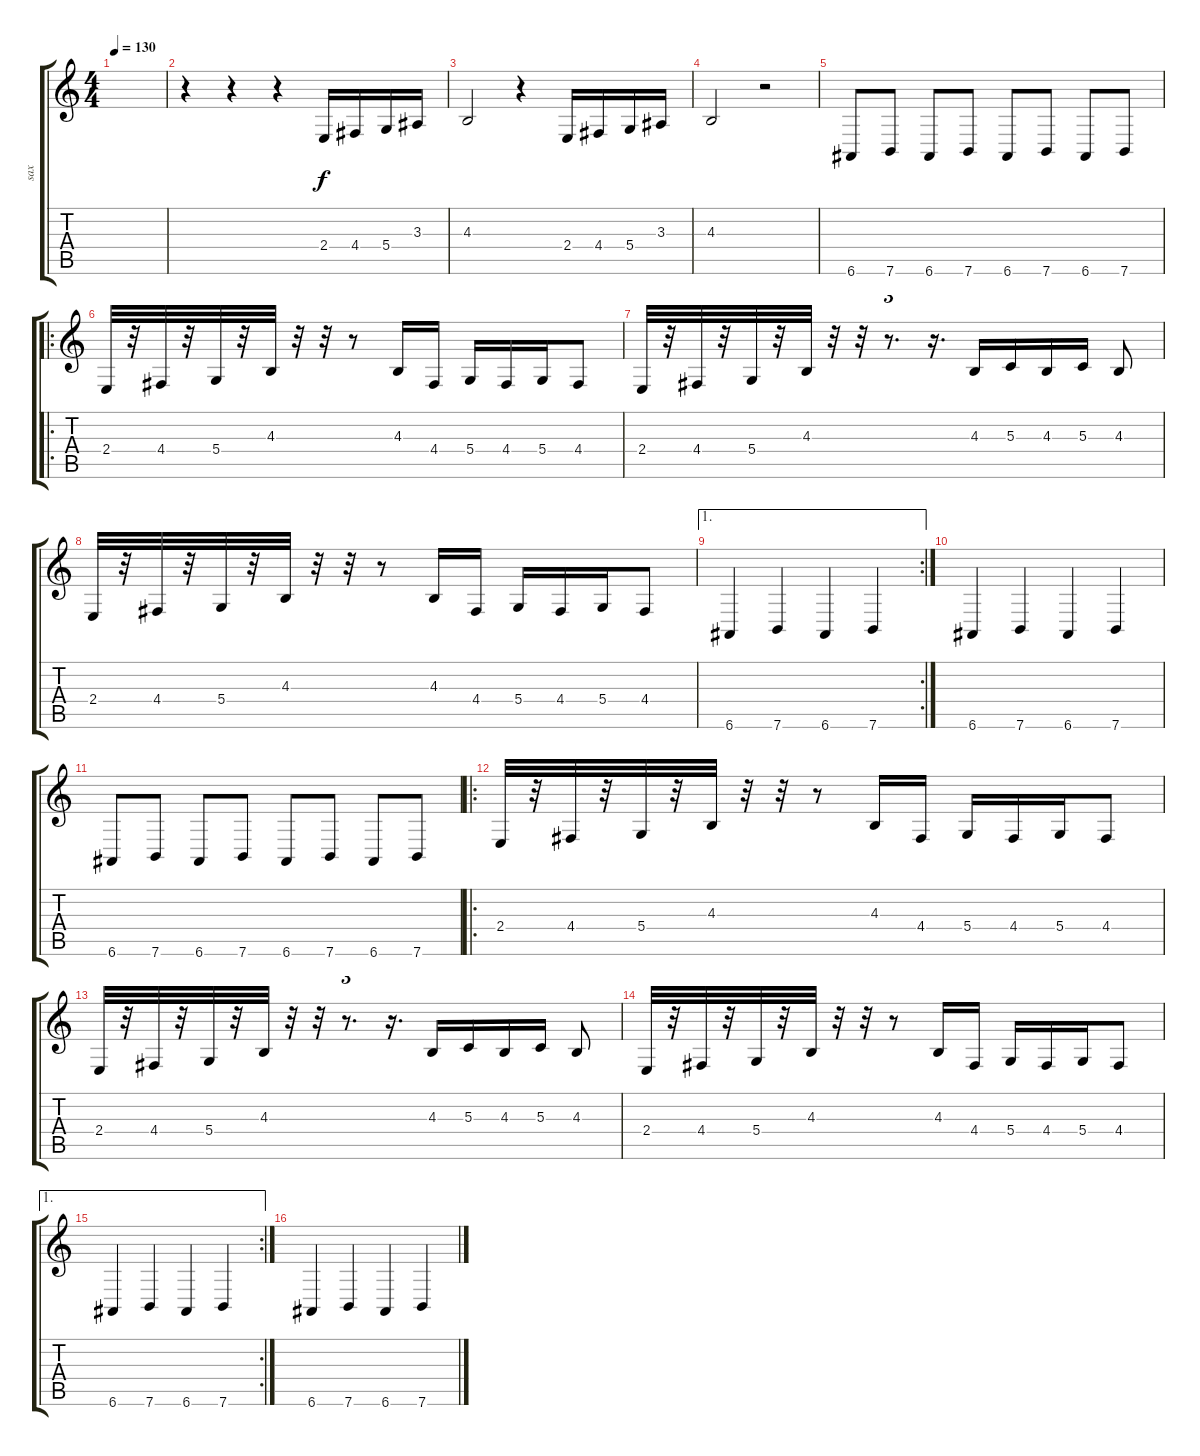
\track ("sax" "sax") {instrument tenorsax}
\staff {score tabs}
\tuning (E4 B3 G3 D3 A2 E2) {hide}
\ts (4 4)
\tempo 130
\clef g2
\ks c
|
r.4 r.4 r.4 2.4.16 4.4.16 5.4.16 3.3.16 |
4.3.2 r.4 2.4.16 4.4.16 5.4.16 3.3.16 |
4.3.2 r.2 |
6.6.8 7.6.8 6.6.8 7.6.8 6.6.8 7.6.8 6.6.8 7.6.8 |
\ro
2.4.32 r.32 4.4.32 r.32 5.4.32 r.32 4.3.32 r.32 r.32 r.8 4.3.16 4.4.16 5.4.16 4.4.16 5.4.16 4.4.8 |
2.4.32 r.32 4.4.32 r.32 5.4.32 r.32 4.3.32 r.32 r.32 r.8{d tu (3 2)} r.16{d} 4.3.16 5.3.16 4.3.16 5.3.16 4.3.8 |
2.4.32 r.32 4.4.32 r.32 5.4.32 r.32 4.3.32 r.32 r.32 r.8 4.3.16 4.4.16 5.4.16 4.4.16 5.4.16 4.4.8 |
\ae 1
\rc 2
6.6.4 7.6.4 6.6.4 7.6.4 |
6.6.4 7.6.4 6.6.4 7.6.4 |
6.6.8 7.6.8 6.6.8 7.6.8 6.6.8 7.6.8 6.6.8 7.6.8 |
\ro
2.4.32 r.32 4.4.32 r.32 5.4.32 r.32 4.3.32 r.32 r.32 r.8 4.3.16 4.4.16 5.4.16 4.4.16 5.4.16 4.4.8 |
2.4.32 r.32 4.4.32 r.32 5.4.32 r.32 4.3.32 r.32 r.32 r.8{d tu (3 2)} r.16{d} 4.3.16 5.3.16 4.3.16 5.3.16 4.3.8 |
2.4.32 r.32 4.4.32 r.32 5.4.32 r.32 4.3.32 r.32 r.32 r.8 4.3.16 4.4.16 5.4.16 4.4.16 5.4.16 4.4.8 |
\ae 1
\rc 2
6.6.4 7.6.4 6.6.4 7.6.4 |
6.6.4 7.6.4 6.6.4 7.6.4
